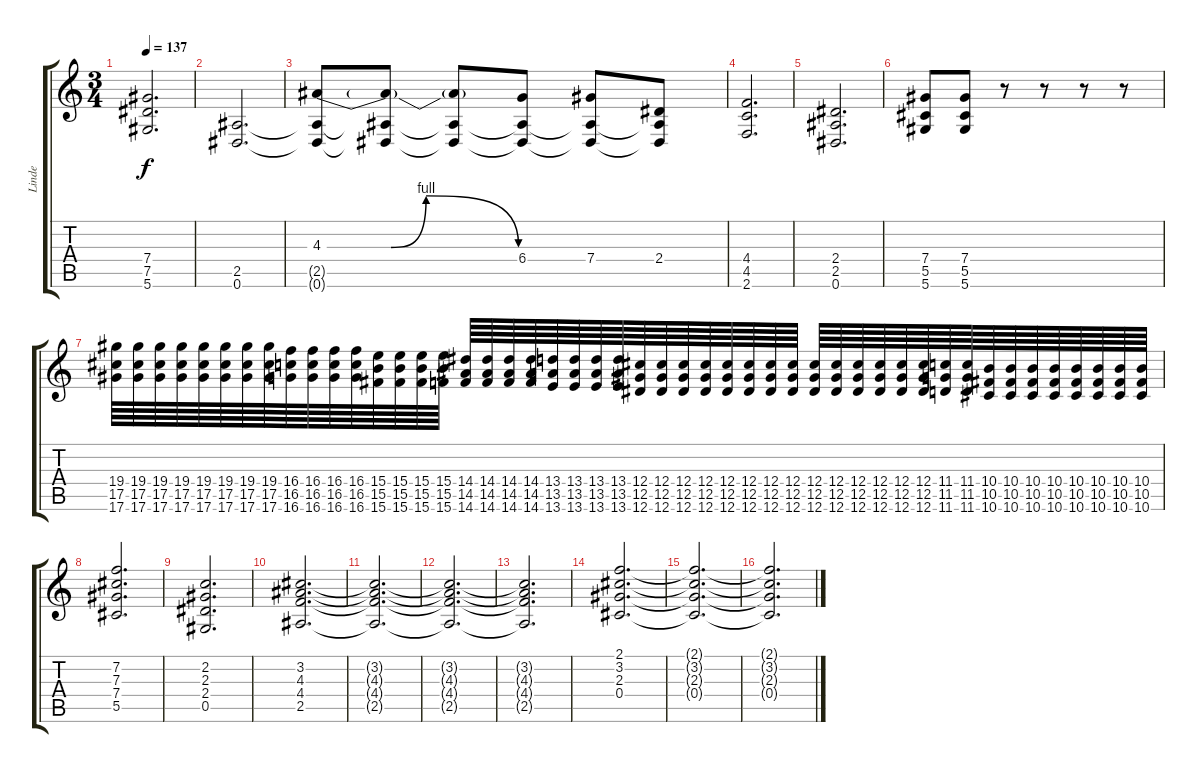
\track ("Linde" "Linde") {instrument electricguitarjazz}
\staff {score tabs}
\tuning (Eb4 Bb3 Gb3 Db3 Ab2 Eb2) {hide}
\ts (3 4)
\tempo 137
\clef g2
\ks c
(7.4 7.5 5.6).2{d dy f} |
(2.5 0.6).2{d} |
(4.3{be (custom 0 0 20 0 31 4 60 0)} 2.5{t} 0.6{t}).8{instrument distortionguitar} (4.3{t} 2.5{t} 0.6{t}).8 (4.3{t} 2.5{t} 0.6{t}).8 (6.4 2.5{t} 0.6{t}).8 (7.4 2.5{t} 0.6{t}).8 (2.4 2.5{t} 0.6{t}).8 |
(4.4 4.5 2.6).2{d volume 15 instrument distortionguitar} |
(2.4 2.5 0.6).2{d} |
(7.4 5.5 5.6).8 (7.4 5.5 5.6).8 r.8 r.8 r.8 r.8 |
(19.4 17.5 17.6).64 (19.4 17.5 17.6).64 (19.4 17.5 17.6).64 (19.4 17.5 17.6).64 (19.4 17.5 17.6).64 (19.4 17.5 17.6).64 (19.4 17.5 17.6).64 (19.4 17.5 17.6).64 (16.4 16.5 16.6).64 (16.4 16.5 16.6).64 (16.4 16.5 16.6).64 (16.4 16.5 16.6).64 (15.4 15.5 15.6).64 (15.4 15.5 15.6).64 (15.4 15.5 15.6).64 (15.4 15.5 15.6).64 (14.4 14.5 14.6).64 (14.4 14.5 14.6).64 (14.4 14.5 14.6).64 (14.4 14.5 14.6).64 (13.4 13.5 13.6).64 (13.4 13.5 13.6).64 (13.4 13.5 13.6).64 (13.4 13.5 13.6).64 (12.4 12.5 12.6).64 (12.4 12.5 12.6).64 (12.4 12.5 12.6).64 (12.4 12.5 12.6).64 (12.4 12.5 12.6).64 (12.4 12.5 12.6).64 (12.4 12.5 12.6).64 (12.4 12.5 12.6).64 (12.4 12.5 12.6).64 (12.4 12.5 12.6).64 (12.4 12.5 12.6).64 (12.4 12.5 12.6).64 (12.4 12.5 12.6).64 (12.4 12.5 12.6).64 (11.4 11.5 11.6).64 (11.4 11.5 11.6).64 (10.4 10.5 10.6).64 (10.4 10.5 10.6).64 (10.4 10.5 10.6).64 (10.4 10.5 10.6).64 (10.4 10.5 10.6).64 (10.4 10.5 10.6).64 (10.4 10.5 10.6).64 (10.4 10.5 10.6).64 |
(7.2 7.3 7.4 5.5).2{d} |
(2.2 2.3 2.4 0.5).2{d} |
(3.2 4.3 4.4 2.5).2{d volume 12} |
(3.2{t} 4.3{t} 4.4{t} 2.5{t}).2{d} |
(3.2{t} 4.3{t} 4.4{t} 2.5{t}).2{d} |
(3.2{t} 4.3{t} 4.4{t} 2.5{t}).2{d} |
(2.1 3.2 2.3 0.4).2{d} |
(2.1{t} 3.2{t} 2.3{t} 0.4{t}).2{d} |
(2.1{t} 3.2{t} 2.3{t} 0.4{t}).2{d}
